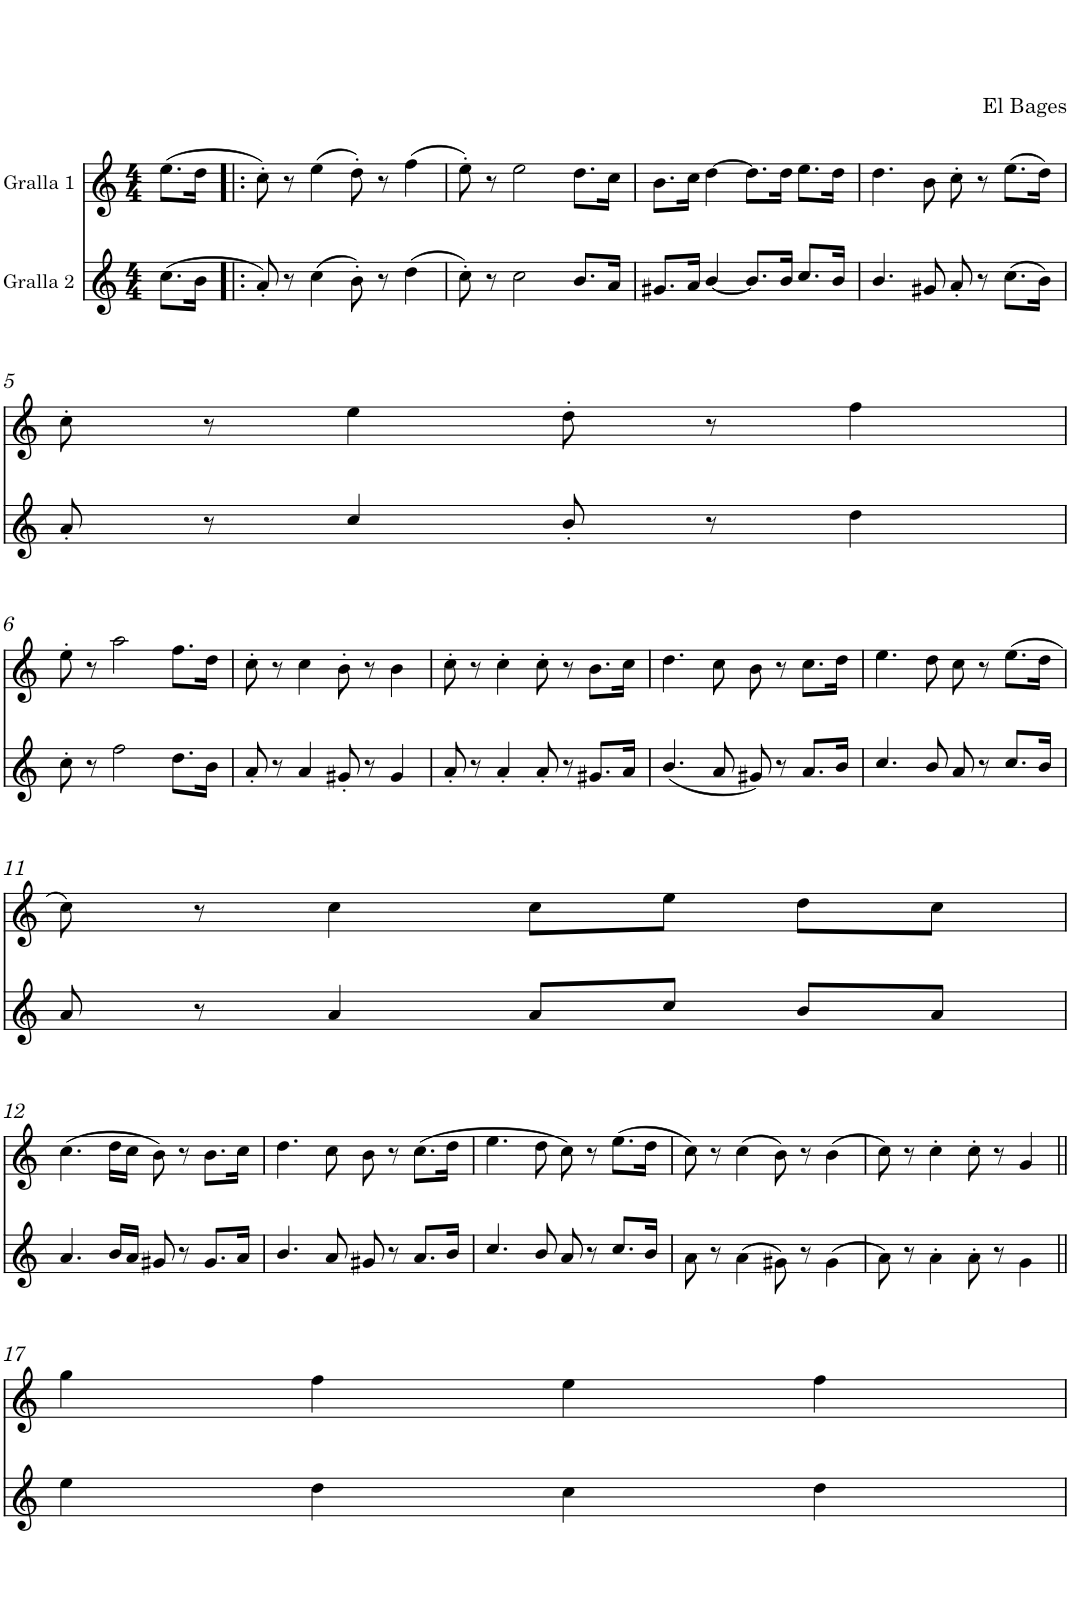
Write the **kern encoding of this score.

**kern	**kern
*part2	*part1
*staff2	*staff1
*I"Gralla 2	*I"Gralla 1
*clefG2	*clefG2
*Trd8c14	*
*k[]	*k[]
*M4/4	*M4/4
=	=
(>8.cc\L	(>8.ee\L
16b\Jk	16dd\Jk
=1!|:	=1!|:
8a'/)	8cc'\)
8r	8r
(>4cc\	(>4ee\
8b'\)	8dd'\)
8r	8r
(>4dd\	(>4ff\
=2	=2
8cc'\)	8ee'\)
8r	8r
2cc\	2ee\
8.b/L	8.dd\L
16a/Jk	16cc\Jk
=3	=3
8.g#X/L	8.b\L
16a/Jk	16cc\Jk
[4b/	[4dd\
8.b/L]	8.dd\L]
16b/Jk	16dd\Jk
8.cc/L	8.ee\L
16b/Jk	16dd\Jk
=4	=4
4.b/	4.dd\
8g#X/	8b\
8a'/	8cc'\
8r	8r
(>8.cc\L	(>8.ee\L
16b\Jk)	16dd\Jk)
!!LO:LB:g=z
=5	=5
8a'/	8cc'\
8r	8r
4cc/	4ee\
8b'/	8dd'\
8r	8r
4dd\	4ff\
!!LO:LB:g=z
=6	=6
8cc'\	8ee'\
8r	8r
2ff\	2aa\
8.dd\L	8.ff\L
16b\Jk	16dd\Jk
=7	=7
8a'/	8cc'\
8r	8r
4a/	4cc\
8g#X'/	8b'\
8r	8r
4g#/	4b\
=8	=8
8a'/	8cc'\
8r	8r
4a'/	4cc'\
8a'/	8cc'\
8r	8r
8.g#X/L	8.b\L
16a/Jk	16cc\Jk
=9	=9
(<4.b/	4.dd\
8a/	8cc\
8g#X/)	8b\
8r	8r
8.a/L	8.cc\L
16b/Jk	16dd\Jk
=10	=10
4.cc/	4.ee\
8b/	8dd\
8a/	8cc\
8r	8r
8.cc/L	(>8.ee\L
16b/Jk	16dd\Jk
!!LO:LB:g=z
=11	=11
8a/	8cc\)
8r	8r
4a/	4cc\
8a/L	8cc\L
8cc/J	8ee\J
8b/L	8dd\L
8a/J	8cc\J
!!LO:LB:g=z
=12	=12
4.a/	(>4.cc\
16b/LL	16dd\LL
16a/JJ	16cc\JJ
8g#X/	8b\)
8r	8r
8.g#/L	8.b\L
16a/Jk	16cc\Jk
=13	=13
4.b/	4.dd\
8a/	8cc\
8g#X/	8b\
8r	8r
8.a/L	(>8.cc\L
16b/Jk	16dd\Jk
=14	=14
4.cc/	4.ee\
8b/	8dd\
8a/	8cc\)
8r	8r
8.cc/L	(>8.ee\L
16b/Jk	16dd\Jk
=15	=15
8a\	8cc\)
8r	8r
(>4a\	(>4cc\
8g#X\)	8b\)
8r	8r
(>4g#\	(>4b\
=16	=16
8a\)	8cc\)
8r	8r
4a'\	4cc'\
8a'\	8cc'\
8r	8r
4g\	4g/
!!LO:LB:g=z
=17||	=17||
4ee\	4gg\
4dd\	4ff\
4cc\	4ee\
4dd\	4ff\
=	=
*-	*-
